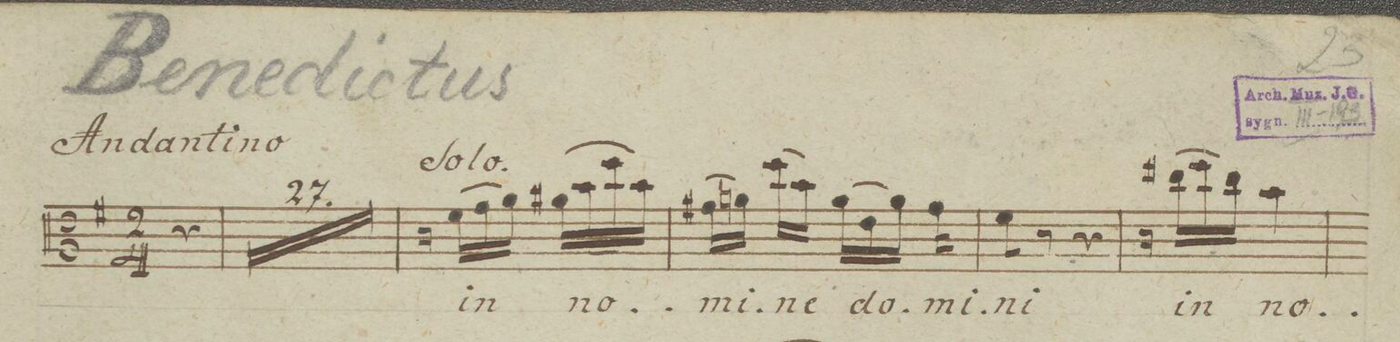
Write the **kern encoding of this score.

**kern	**text	**dynam
*I"Alto.	*	*
*clefC3	*	*
*k[f#]	*	*
*met(c)	*	*
*M2/4	*	*
4r	.	.
=78	=78	=78
2r	.	.
=79	=79	=79
2r	.	.
=80	=80	=80
2r	.	.
=81	=81	=81
2r	.	.
=82	=82	=82
2r	.	.
=83	=83	=83
2r	.	.
=84	=84	=84
2r	.	.
=85	=85	=85
2r	.	.
=86	=86	=86
2r	.	.
=87	=87	=87
2r	.	.
=88	=88	=88
2r	.	.
=89	=89	=89
2r	.	.
=90	=90	=90
2r	.	.
=91	=91	=91
2r	.	.
=92	=92	=92
2r	.	.
=93	=93	=93
2r	.	.
=94	=94	=94
2r	.	.
=95	=95	=95
2r	.	.
=96	=96	=96
2r	.	.
=97	=97	=97
2r	.	.
=98	=98	=98
2r	.	.
=99	=99	=99
2r	.	.
=100	=100	=100
2r	.	.
=101	=101	=101
2r	.	.
=102	=102	=102
2r	.	.
=103	=103	=103
2r	.	.
=104	=104	=104
2r	.	.
=105	=105	=105
16r	.	.
(16f#\LL	in	.
16g\	.	.
16a\JJ)	.	.
(16a#X\LL	no-	.
16b\	.	.
16dd\	.	.
16b\JJ)	.	.
=106	=106	=106
(16g#X\LL	-mi-	.
16an\JJ)	.	.
(16dd\LL	-ne	.
16b\JJ)	.	.
(16a\LL	do-	.
16e\	.	.
16a\JJ)	.	.
16g#\	-mi-	.
=107	=107	=107
8f#\	-ni	.
8r	.	.
4r	.	.
=108	=108	=108
16r	.	.
(16cc#X\LL	in	.
16dd\	.	.
16cc#\JJ)	.	.
4b\	no-	.
=109	=109	=109
*-	*-	*-
